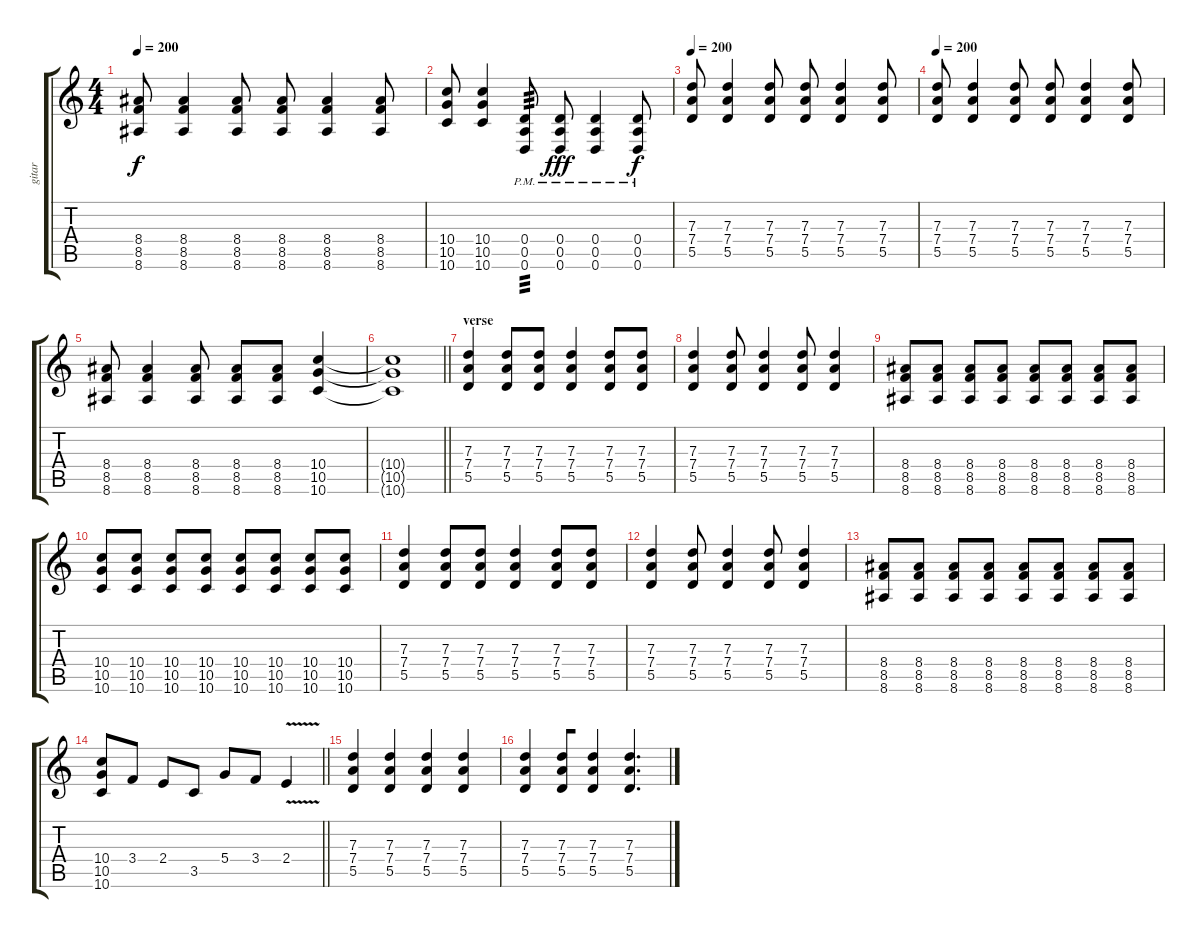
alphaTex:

\track ("gitar" "gitar") {instrument distortionguitar}
\staff {score tabs}
\tuning (E4 B3 G3 D3 A2 D2) {hide}
\ts (4 4)
\tempo 200
\clef g2
\ks c
(8.4 8.5 8.6).8{dy f} (8.4 8.5 8.6).4 (8.4 8.5 8.6).8 (8.4 8.5 8.6).8 (8.4 8.5 8.6).4 (8.4 8.5 8.6).8 |
(10.4 10.5 10.6).8 (10.4 10.5 10.6).4 (0.4{pm} 0.5{pm} 0.6{pm}).8{tp 3} (0.4{pm} 0.5{pm} 0.6{pm}).8{dy fff} (0.4{pm} 0.5{pm} 0.6{pm}).4 (0.4{pm} 0.5{pm} 0.6{pm}).8{dy f} |
\tempo 200
(7.3 7.4 5.5).8 (7.3 7.4 5.5).4 (7.3 7.4 5.5).8 (7.3 7.4 5.5).8 (7.3 7.4 5.5).4 (7.3 7.4 5.5).8 |
\tempo 200
(7.3 7.4 5.5).8 (7.3 7.4 5.5).4 (7.3 7.4 5.5).8 (7.3 7.4 5.5).8 (7.3 7.4 5.5).4 (7.3 7.4 5.5).8 |
(8.4 8.5 8.6).8 (8.4 8.5 8.6).4 (8.4 8.5 8.6).8 (8.4 8.5 8.6).8 (8.4 8.5 8.6).8 (10.4 10.5 10.6).4 |
\barLineRight lightlight
(10.4{t} 10.5{t} 10.6{t}).1 |
\section ("" "verse")
(7.3 7.4 5.5).4 (7.3 7.4 5.5).8 (7.3 7.4 5.5).8 (7.3 7.4 5.5).4 (7.3 7.4 5.5).8 (7.3 7.4 5.5).8 |
(7.3 7.4 5.5).4 (7.3 7.4 5.5).8 (7.3 7.4 5.5).4 (7.3 7.4 5.5).8 (7.3 7.4 5.5).4 |
(8.4 8.5 8.6).8 (8.4 8.5 8.6).8 (8.4 8.5 8.6).8 (8.4 8.5 8.6).8 (8.4 8.5 8.6).8 (8.4 8.5 8.6).8 (8.4 8.5 8.6).8 (8.4 8.5 8.6).8 |
(10.4 10.5 10.6).8 (10.4 10.5 10.6).8 (10.4 10.5 10.6).8 (10.4 10.5 10.6).8 (10.4 10.5 10.6).8 (10.4 10.5 10.6).8 (10.4 10.5 10.6).8 (10.4 10.5 10.6).8 |
(7.3 7.4 5.5).4 (7.3 7.4 5.5).8 (7.3 7.4 5.5).8 (7.3 7.4 5.5).4 (7.3 7.4 5.5).8 (7.3 7.4 5.5).8 |
(7.3 7.4 5.5).4 (7.3 7.4 5.5).8 (7.3 7.4 5.5).4 (7.3 7.4 5.5).8 (7.3 7.4 5.5).4 |
(8.4 8.5 8.6).8 (8.4 8.5 8.6).8 (8.4 8.5 8.6).8 (8.4 8.5 8.6).8 (8.4 8.5 8.6).8 (8.4 8.5 8.6).8 (8.4 8.5 8.6).8 (8.4 8.5 8.6).8 |
\barLineRight lightlight
(10.4 10.5 10.6).8 3.4.8 2.4.8 3.5.8 5.4.8 3.4.8 2.4{v}.4 |
\section ("" "")
(7.3 7.4 5.5).4{beam Up beam merge} (7.3 7.4 5.5).4{beam Up beam merge} (7.3 7.4 5.5).4{beam Up beam merge} (7.3 7.4 5.5).4{beam Up} |
(7.3 7.4 5.5).4{beam Up beam merge} (7.3 7.4 5.5).8{beam Up beam merge} (7.3 7.4 5.5).4{beam Up beam merge} (7.3 7.4 5.5).4{d beam Up}
